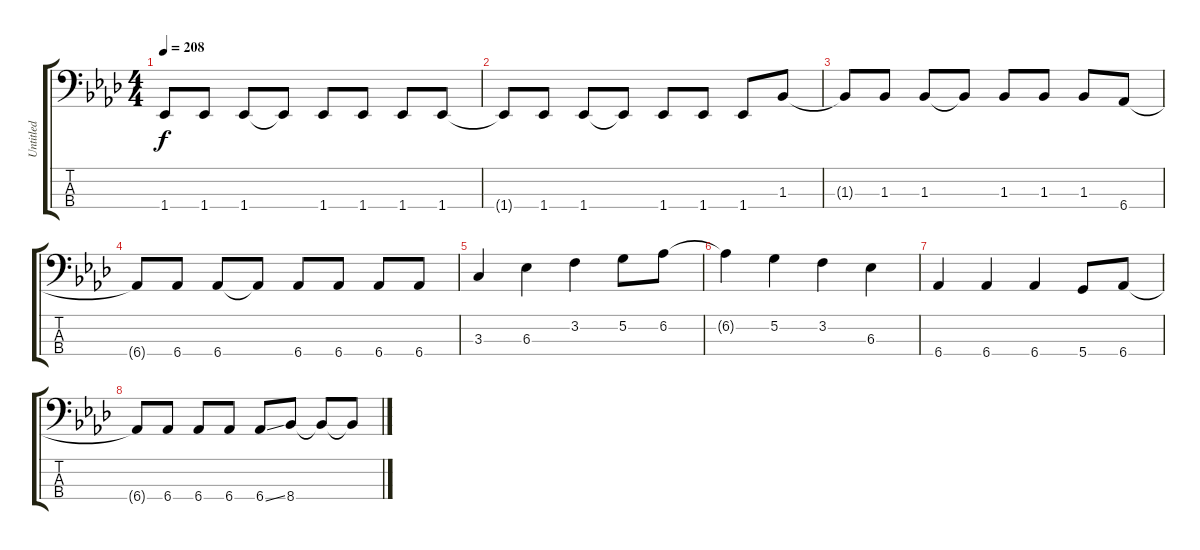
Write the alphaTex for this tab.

\track ("Untitled" "Untitled") {instrument electricbasspick}
\staff {score tabs}
\tuning (G2 D2 A1 D1) {hide}
\ts (4 4)
\tempo 208
\clef f4
\ks ab
1.4{t}.8{dy f} 1.4.8 1.4.8 1.4{t}.8 1.4.8 1.4.8 1.4.8 1.4.8 |
1.4{t}.8 1.4.8 1.4.8 1.4{t}.8 1.4.8 1.4.8 1.4.8 1.3.8 |
1.3{t}.8 1.3.8 1.3.8 1.3{t}.8 1.3.8 1.3.8 1.3.8 6.4.8 |
6.4{t}.8 6.4.8 6.4.8 6.4{t}.8 6.4.8 6.4.8 6.4.8 6.4.8 |
3.3.4 6.3.4 3.2.4 5.2.8 6.2.8 |
6.2{t}.4 5.2.4 3.2.4 6.3.4 |
6.4.4 6.4.4 6.4.4 5.4.8 6.4.8 |
6.4{t}.8 6.4.8 6.4.8 6.4.8 6.4{ss}.8 8.4.8 8.4{t}.8 8.4{t}.8
